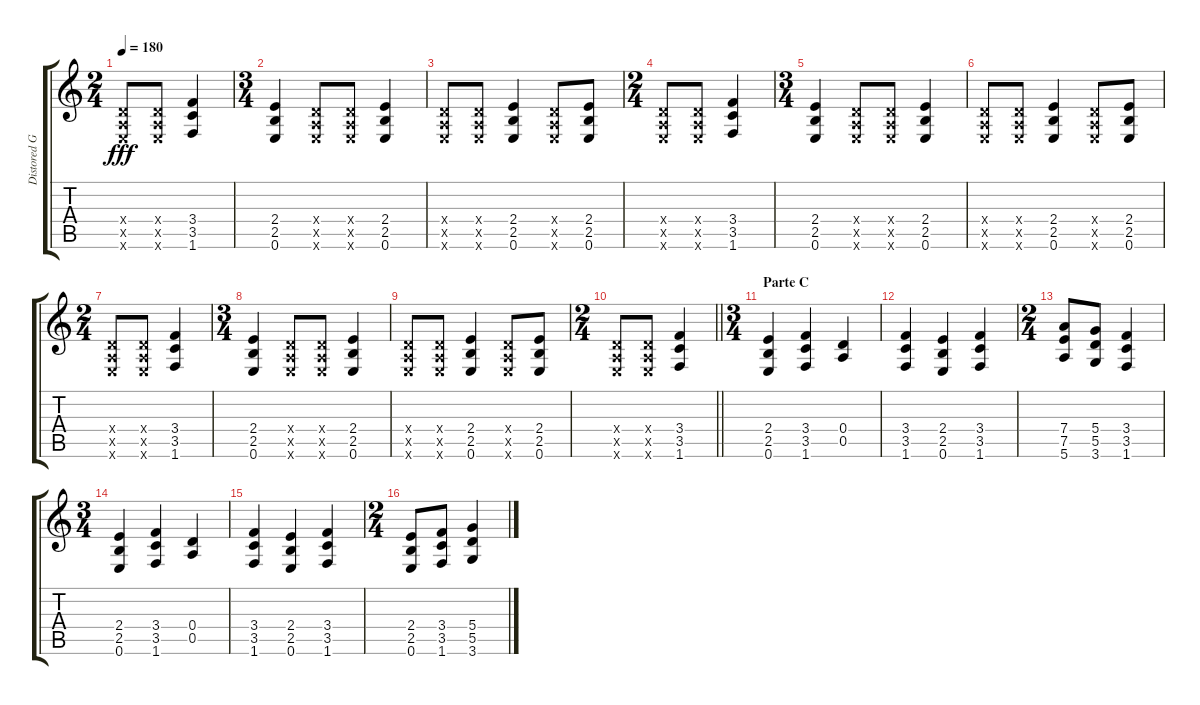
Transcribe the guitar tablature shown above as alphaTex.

\track ("Distored Guitar" "Distored G") {instrument distortionguitar}
\staff {score tabs}
\tuning (E4 B3 G3 D3 A2 E2) {hide}
\ts (2 4)
\tempo 180
\clef g2
\ks c
(0.4{x} 0.5{x} 0.6{x}).8{dy fff} (0.4{x} 0.5{x} 0.6{x}).8 (3.4 3.5 1.6).4 |
\ts (3 4)
(2.4 2.5 0.6).4 (0.4{x} 0.5{x} 0.6{x}).8 (0.4{x} 0.5{x} 0.6{x}).8 (2.4 2.5 0.6).4 |
(0.4{x} 0.5{x} 0.6{x}).8 (0.4{x} 0.5{x} 0.6{x}).8 (2.4 2.5 0.6).4 (0.4{x} 0.5{x} 0.6{x}).8 (2.4 2.5 0.6).8 |
\ts (2 4)
(0.4{x} 0.5{x} 0.6{x}).8 (0.4{x} 0.5{x} 0.6{x}).8 (3.4 3.5 1.6).4 |
\ts (3 4)
(2.4 2.5 0.6).4 (0.4{x} 0.5{x} 0.6{x}).8 (0.4{x} 0.5{x} 0.6{x}).8 (2.4 2.5 0.6).4 |
(0.4{x} 0.5{x} 0.6{x}).8 (0.4{x} 0.5{x} 0.6{x}).8 (2.4 2.5 0.6).4 (0.4{x} 0.5{x} 0.6{x}).8 (2.4 2.5 0.6).8 |
\ts (2 4)
(0.4{x} 0.5{x} 0.6{x}).8 (0.4{x} 0.5{x} 0.6{x}).8 (3.4 3.5 1.6).4 |
\ts (3 4)
(2.4 2.5 0.6).4 (0.4{x} 0.5{x} 0.6{x}).8 (0.4{x} 0.5{x} 0.6{x}).8 (2.4 2.5 0.6).4 |
(0.4{x} 0.5{x} 0.6{x}).8 (0.4{x} 0.5{x} 0.6{x}).8 (2.4 2.5 0.6).4 (0.4{x} 0.5{x} 0.6{x}).8 (2.4 2.5 0.6).8 |
\ts (2 4)
\barLineRight lightlight
(0.4{x} 0.5{x} 0.6{x}).8 (0.4{x} 0.5{x} 0.6{x}).8 (3.4 3.5 1.6).4 |
\ts (3 4)
\section ("" "Parte C")
(2.4 2.5 0.6).4 (3.4 3.5 1.6).4 (0.4 0.5).4 |
(3.4 3.5 1.6).4 (2.4 2.5 0.6).4 (3.4 3.5 1.6).4 |
\ts (2 4)
(7.4 7.5 5.6).8 (5.4 5.5 3.6).8 (3.4 3.5 1.6).4 |
\ts (3 4)
(2.4 2.5 0.6).4 (3.4 3.5 1.6).4 (0.4 0.5).4 |
(3.4 3.5 1.6).4 (2.4 2.5 0.6).4 (3.4 3.5 1.6).4 |
\ts (2 4)
(2.4 2.5 0.6).8 (3.4 3.5 1.6).8 (5.4 5.5 3.6).4
